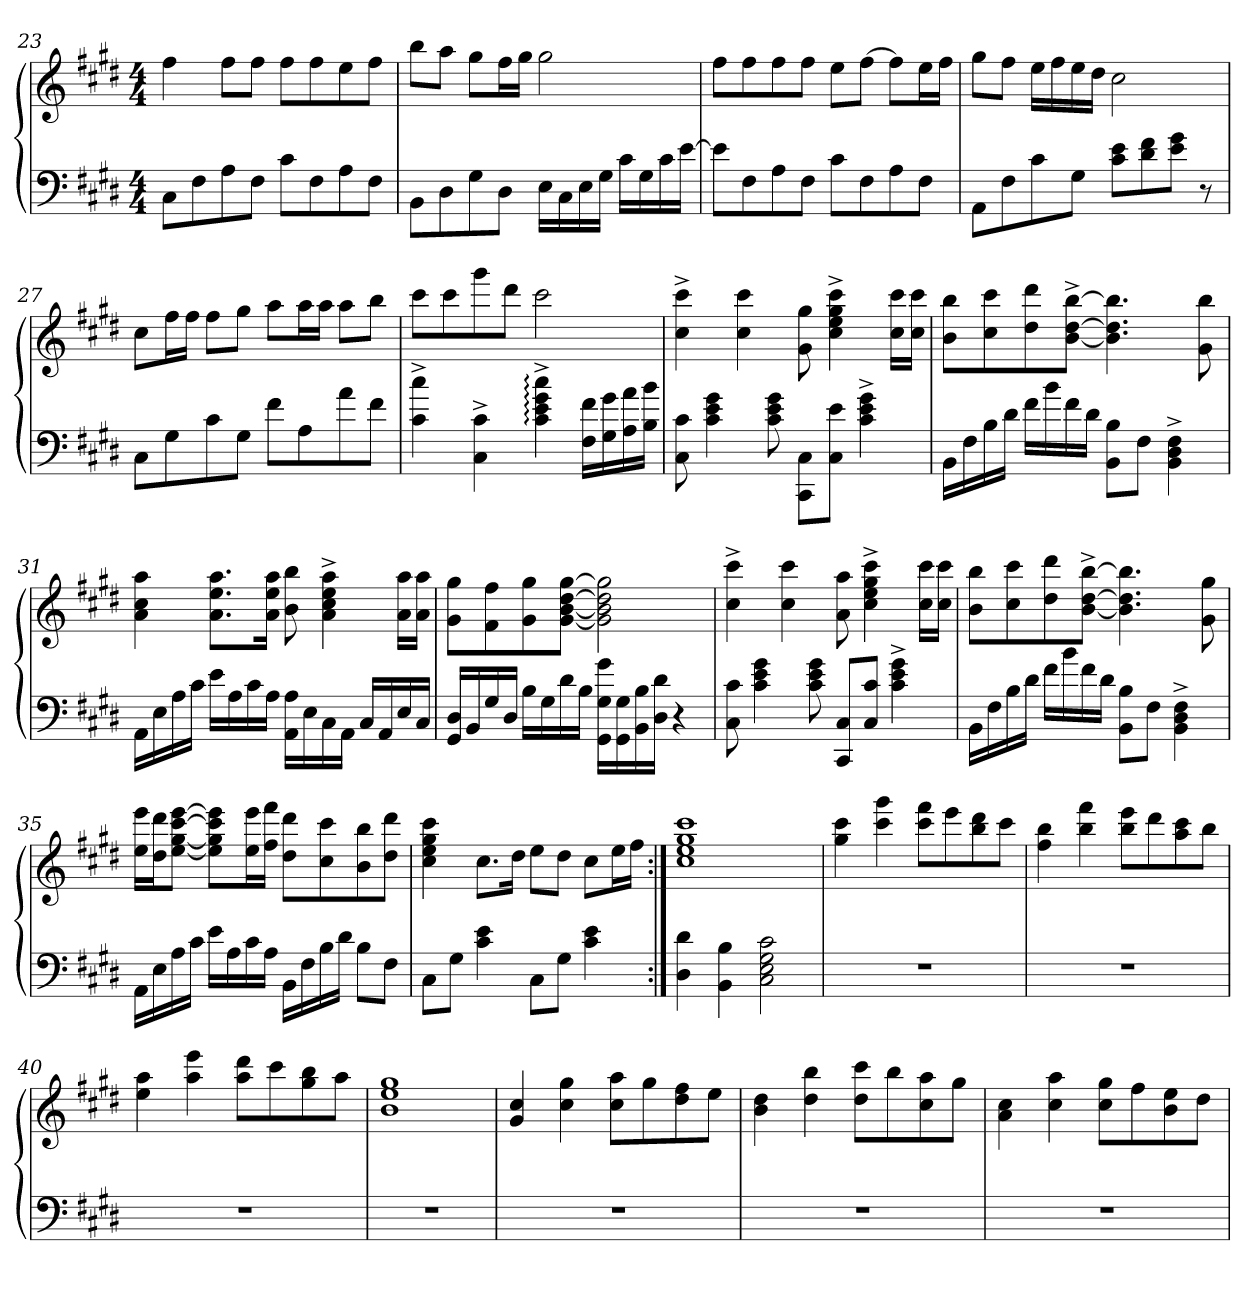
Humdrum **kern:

**kern	**kern
*part1	*part1
*staff2	*staff1
!!LO:PB:g=z
*clefF4	*clefG2
*k[f#c#g#d#]	*k[f#c#g#d#]
*M4/4	*M4/4
=23	=23
8C#L	4ff#
8F#	.
8A	8ff#L
8F#J	8ff#J
8c#L	8ff#L
8F#	8ff#
8A	8ee
8F#J	8ff#J
=24	=24
8BBL	8bbL
8D#	8aaJ
8G#	8gg#L
8D#J	16ff#L
.	16gg#JJ
16ELL	2gg#
16C#	.
16E	.
16G#JJ	.
16c#LL	.
16G#	.
16c#	.
[16eJJ	.
=25	=25
8eL]	8ff#L
8F#	8ff#
8A	8ff#
8F#J	8ff#J
8c#L	8eeL
8F#	[8ff#J
8A	8ff#L]
8F#J	16eeL
.	16ff#JJ
=26	=26
8AAL	8gg#L
8F#	8ff#J
8c#	16eeLL
.	16ff#
8G#J	16ee
.	16dd#JJ
8c# 8eL	2cc#
8d# 8f#	.
8e 8g#J	.
8r	.
!!LO:LB:g=z
=27	=27
8C#L	8cc#L
8G#	16ff#L
.	16ff#JJ
8c#	8ff#L
8G#J	8gg#J
8f#L	8aaL
8A	16aaL
.	16aaJJ
8a	8aaL
8f#J	8bbJ
=28	=28
4c#^ 4cc#^	8ccc#L
.	8ccc#
4C#^ 4c#^	8ggg#
.	8ddd#J
4c#:^ 4e:^ 4g#:^ 4cc#:^	2ccc#
16F# 16f#LL	.
16G# 16g#	.
16A 16a	.
16B 16bJJ	.
=29	=29
8C# 8c#	4cc#^ 4ccc#^
4c# 4e 4g#	.
.	4cc# 4ccc#
8c# 8e 8g#	.
8CC# 8C#L	8g# 8gg#
8C# 8eJ	4cc#^ 4ee^ 4gg#^ 4ccc#^
4c#^ 4e^ 4g#^	.
.	16cc# 16ccc#LL
.	16cc# 16ccc#JJ
=30	=30
16BBLL	8b 8bbL
16F#	.
16B	8cc# 8ccc#
16d#JJ	.
16f#LL	8dd# 8ddd#
16b	.
16f#	[8b^ [8dd#^ [8bb^J
16d#JJ	.
8BB 8BL	4.b] 4.dd#] 4.bb]
8F#J	.
4BB^ 4D#^ 4F#^	.
.	8g# 8bb
!!LO:LB:g=z
=31	=31
16AALL	4a 4cc# 4aa
16E	.
16A	.
16c#JJ	.
16eLL	8.a 8.ee 8.aaL
16A	.
16c#	.
16AJJ	16a 16ee 16aaJk
16AA 16ALL	8b 8bb
16E	.
16C#	4a^ 4cc#^ 4ee^ 4aa^
16AAJJ	.
16C#LL	.
16AA	.
16E	16a 16aaLL
16C#JJ	16a 16aaJJ
=32	=32
16GG# 16D#LL	8g# 8gg#L
16BB	.
16G#	8f# 8ff#
16D#JJ	.
16BLL	8g# 8gg#
16G#	.
16d#	[8g# [8b [8dd# [8gg#J
16BJJ	.
16GG# 16G# 16g#LL	2g#] 2b] 2dd#] 2gg#]
16GG# 16G#	.
16BB 16B	.
16D# 16d#JJ	.
4r	.
=33	=33
8C# 8c#	4cc#^ 4ccc#^
4c# 4e 4g#	.
.	4cc# 4ccc#
8c# 8e 8g#	.
8CC# 8C#L	8a 8aa
8C# 8c#J	4cc#^ 4ee^ 4gg#^ 4ccc#^
4c#^ 4e^ 4g#^	.
.	16cc# 16ccc#LL
.	16cc# 16ccc#JJ
!!LO:LB:g=z
=34	=34
16BBLL	8b 8bbL
16F#	.
16B	8cc# 8ccc#
16d#JJ	.
16f#LL	8dd# 8ddd#
16b	.
16f#	[8b^ [8dd#^ [8bb^J
16d#JJ	.
8BB 8BL	4.b] 4.dd#] 4.bb]
8F#J	.
4BB^ 4D#^ 4F#^	.
.	8g# 8gg#
=35	=35
16AALL	16ee 16eeeLL
16E	16dd# 16ddd#J
16A	[8ee [8gg# [8ccc# [8eeeJ
16c#JJ	.
16eLL	8ee] 8gg#] 8ccc#] 8eee]L
16A	.
16c#	16ee 16eeeL
16AJJ	16ff# 16fff#JJ
16BBLL	8dd# 8ddd#L
16F#	.
16B	8cc# 8ccc#
16d#JJ	.
8BL	8b 8bb
8F#J	8dd# 8ddd#J
=36	=36
8C#L	4cc# 4ee 4gg# 4ccc#
8G#J	.
4c# 4e	8.cc#L
.	16dd#Jk
8C#L	8eeL
8G#J	8dd#J
4c# 4e	8cc#L
.	16eeL
.	16ff#JJ
=37:|!	=37:|!
4D# 4d#	1cc# 1ee 1gg# 1ccc#
4BB 4B	.
2C# 2E 2G# 2c#	.
!!LO:LB:g=z
=38	=38
1r	4gg# 4ccc#
.	4ccc# 4ggg#
.	8ccc# 8fff#L
.	8eee
.	8bb 8ddd#
.	8ccc#J
=39	=39
1r	4ff# 4bb
.	4bb 4fff#
.	8bb 8eeeL
.	8ddd#
.	8aa 8ccc#
.	8bbJ
=40	=40
1r	4ee 4aa
.	4aa 4eee
.	8aa 8ddd#L
.	8ccc#
.	8gg# 8bb
.	8aaJ
=41	=41
1r	1b 1ee 1gg#
=42	=42
1r	4g# 4cc#
.	4cc# 4gg#
.	8cc# 8aaL
.	8gg#
.	8dd# 8ff#
.	8eeJ
=43	=43
1r	4b 4dd#
.	4dd# 4bb
.	8dd# 8ccc#L
.	8bb
.	8cc# 8aa
.	8gg#J
!!LO:LB:g=z
=44	=44
1r	4a 4cc#
.	4cc# 4aa
.	8cc# 8gg#L
.	8ff#
.	8b 8ee
.	8dd#J
=	=
*-	*-
